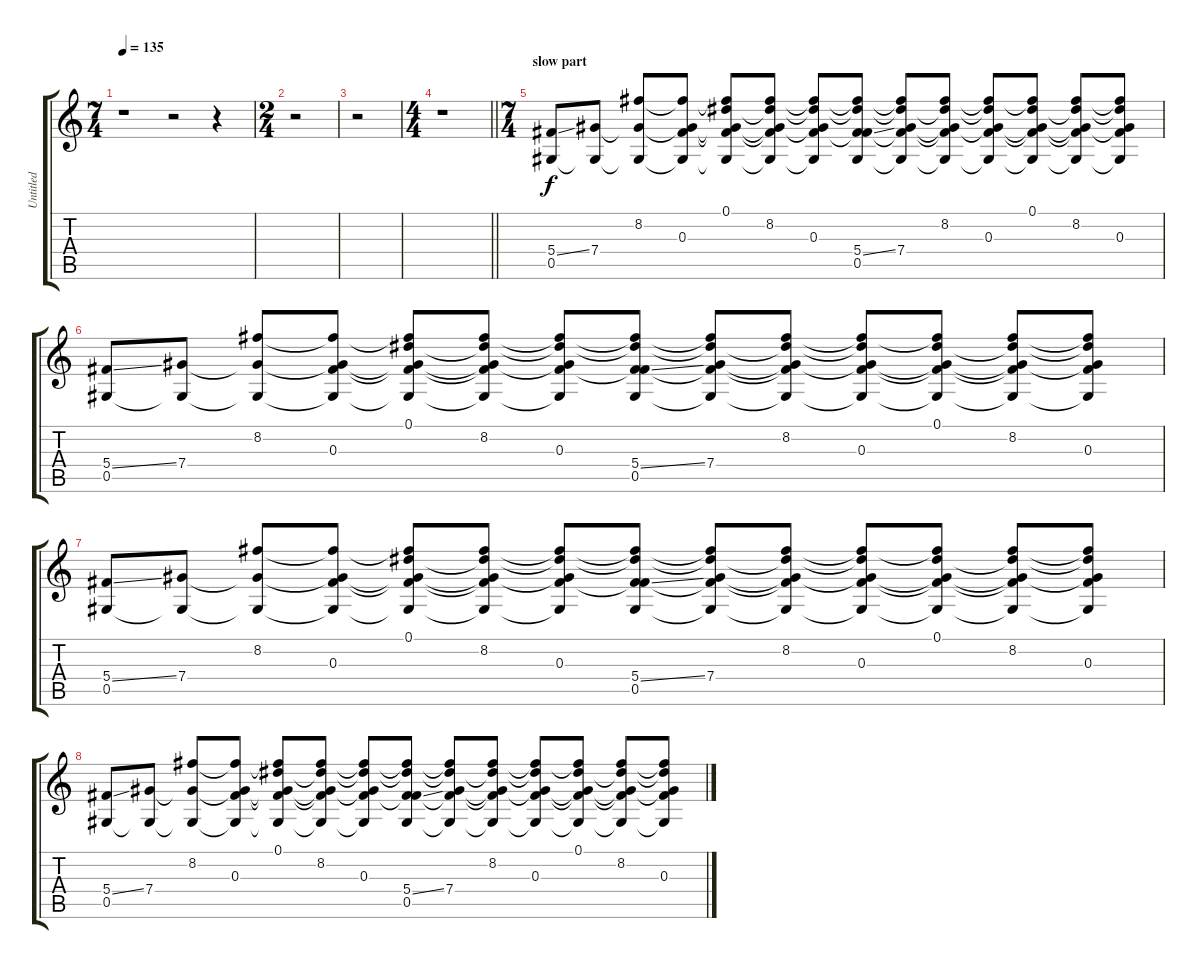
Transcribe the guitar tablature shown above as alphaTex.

\track ("Untitled" "Untitled") {instrument electricguitarjazz}
\staff {score tabs}
\tuning (Eb4 Bb3 Gb3 Db3 Ab2 Eb2) {hide}
\ts (7 4)
\tempo 135
\clef g2
\ks c
r.1{dy f} r.2 r.4 |
\ts (2 4)
r.2 |
r.2 |
\ts (4 4)
\barLineRight lightlight
r.1 |
\ts (7 4)
\section ("" "slow part")
(5.4{ss} 0.5).8 (7.4 0.5{t}).8 (8.2 7.4{t} 0.5{t}).8 (8.2{t} 0.3 7.4{t} 0.5{t}).8 (0.1 8.2{t} 0.3{t} 7.4{t} 0.5{t}).8 (0.1{t} 8.2 0.3{t} 7.4{t} 0.5{t}).8 (0.1{t} 8.2{t} 0.3 7.4{t} 0.5{t}).8 (0.1{t} 8.2{t} 0.3{t} 5.4{ss} 0.5).8 (0.1{t} 8.2{t} 0.3{t} 7.4 0.5{t}).8 (0.1{t} 8.2 0.3{t} 7.4{t} 0.5{t}).8 (0.1{t} 8.2{t} 0.3 7.4{t} 0.5{t}).8 (0.1 8.2{t} 0.3{t} 7.4{t} 0.5{t}).8 (0.1{t} 8.2 0.3{t} 7.4{t} 0.5{t}).8 (0.1{t} 8.2{t} 0.3 7.4{t} 0.5{t}).8 |
(5.4{ss} 0.5).8 (7.4 0.5{t}).8 (8.2 7.4{t} 0.5{t}).8 (8.2{t} 0.3 7.4{t} 0.5{t}).8 (0.1 8.2{t} 0.3{t} 7.4{t} 0.5{t}).8 (0.1{t} 8.2 0.3{t} 7.4{t} 0.5{t}).8 (0.1{t} 8.2{t} 0.3 7.4{t} 0.5{t}).8 (0.1{t} 8.2{t} 0.3{t} 5.4{ss} 0.5).8 (0.1{t} 8.2{t} 0.3{t} 7.4 0.5{t}).8 (0.1{t} 8.2 0.3{t} 7.4{t} 0.5{t}).8 (0.1{t} 8.2{t} 0.3 7.4{t} 0.5{t}).8 (0.1 8.2{t} 0.3{t} 7.4{t} 0.5{t}).8 (0.1{t} 8.2 0.3{t} 7.4{t} 0.5{t}).8 (0.1{t} 8.2{t} 0.3 7.4{t} 0.5{t}).8 |
(5.4{ss} 0.5).8 (7.4 0.5{t}).8 (8.2 7.4{t} 0.5{t}).8 (8.2{t} 0.3 7.4{t} 0.5{t}).8 (0.1 8.2{t} 0.3{t} 7.4{t} 0.5{t}).8 (0.1{t} 8.2 0.3{t} 7.4{t} 0.5{t}).8 (0.1{t} 8.2{t} 0.3 7.4{t} 0.5{t}).8 (0.1{t} 8.2{t} 0.3{t} 5.4{ss} 0.5).8 (0.1{t} 8.2{t} 0.3{t} 7.4 0.5{t}).8 (0.1{t} 8.2 0.3{t} 7.4{t} 0.5{t}).8 (0.1{t} 8.2{t} 0.3 7.4{t} 0.5{t}).8 (0.1 8.2{t} 0.3{t} 7.4{t} 0.5{t}).8 (0.1{t} 8.2 0.3{t} 7.4{t} 0.5{t}).8 (0.1{t} 8.2{t} 0.3 7.4{t} 0.5{t}).8 |
(5.4{ss} 0.5).8 (7.4 0.5{t}).8 (8.2 7.4{t} 0.5{t}).8 (8.2{t} 0.3 7.4{t} 0.5{t}).8 (0.1 8.2{t} 0.3{t} 7.4{t} 0.5{t}).8 (0.1{t} 8.2 0.3{t} 7.4{t} 0.5{t}).8 (0.1{t} 8.2{t} 0.3 7.4{t} 0.5{t}).8 (0.1{t} 8.2{t} 0.3{t} 5.4{ss} 0.5).8 (0.1{t} 8.2{t} 0.3{t} 7.4 0.5{t}).8 (0.1{t} 8.2 0.3{t} 7.4{t} 0.5{t}).8 (0.1{t} 8.2{t} 0.3 7.4{t} 0.5{t}).8 (0.1 8.2{t} 0.3{t} 7.4{t} 0.5{t}).8 (0.1{t} 8.2 0.3{t} 7.4{t} 0.5{t}).8 (0.1{t} 8.2{t} 0.3 7.4{t} 0.5{t}).8
